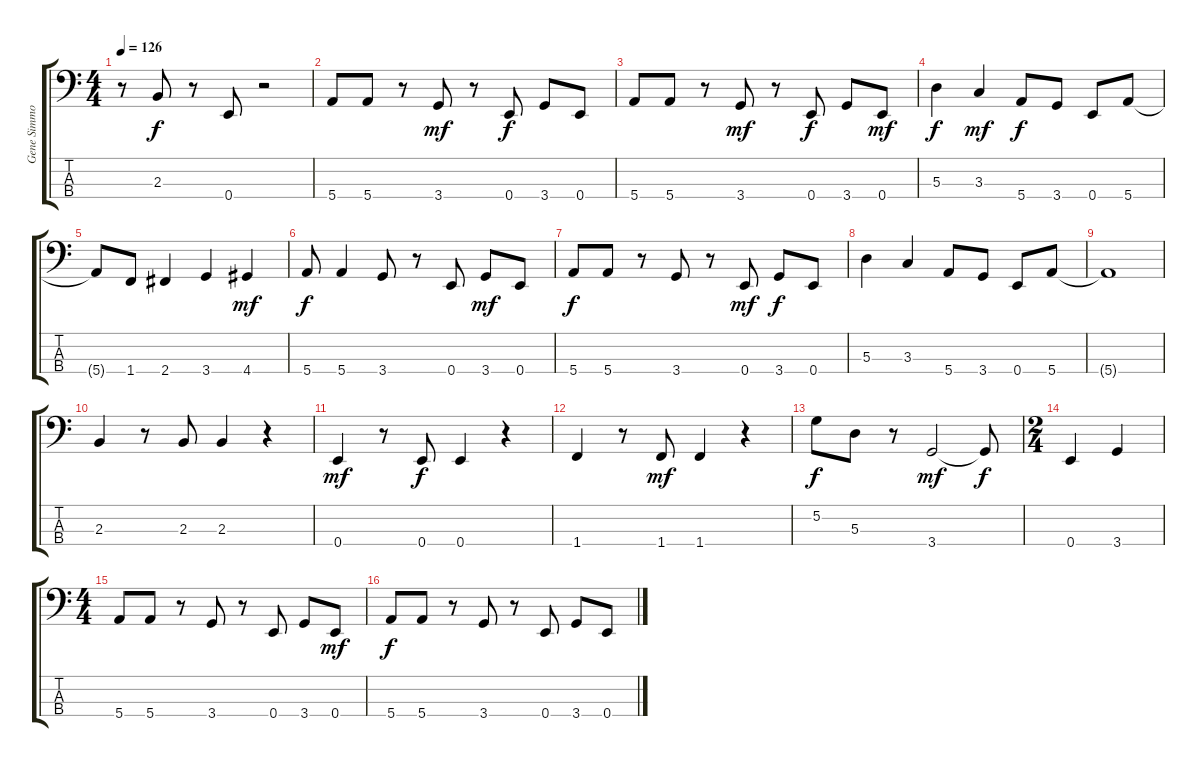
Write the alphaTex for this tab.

\track ("Gene Simmons" "Gene Simmo") {instrument electricbasspick}
\staff {score tabs}
\tuning (G2 D2 A1 E1) {hide}
\ts (4 4)
\tempo 126
\clef f4
\ks c
r.8{dy f} 2.3.8 r.8 0.4.8 r.2 |
5.4.8 5.4.8 r.8 3.4.8{dy mf} r.8 0.4.8{dy f} 3.4.8 0.4.8 |
5.4.8 5.4.8 r.8 3.4.8{dy mf} r.8 0.4.8{dy f} 3.4.8 0.4.8{dy mf} |
5.3.4{dy f} 3.3.4{dy mf} 5.4.8{dy f} 3.4.8 0.4.8 5.4.8 |
5.4{t}.8 1.4.8 2.4.4 3.4.4 4.4.4{dy mf} |
5.4.8{dy f} 5.4.4 3.4.8 r.8 0.4.8 3.4.8{dy mf} 0.4.8 |
5.4.8{dy f} 5.4.8 r.8 3.4.8 r.8 0.4.8{dy mf} 3.4.8{dy f} 0.4.8 |
5.3.4 3.3.4 5.4.8 3.4.8 0.4.8 5.4.8 |
5.4{t}.1 |
2.3.4 r.8 2.3.8 2.3.4 r.4 |
0.4.4{dy mf} r.8 0.4.8{dy f} 0.4.4 r.4 |
1.4.4 r.8 1.4.8{dy mf} 1.4.4 r.4 |
5.2.8{dy f} 5.3.8 r.8 3.4.2{dy mf} 3.4{t}.8{dy f} |
\ts (2 4)
0.4.4 3.4.4 |
\ts (4 4)
5.4.8 5.4.8 r.8 3.4.8 r.8 0.4.8 3.4.8 0.4.8{dy mf} |
5.4.8{dy f} 5.4.8 r.8 3.4.8 r.8 0.4.8 3.4.8 0.4.8
